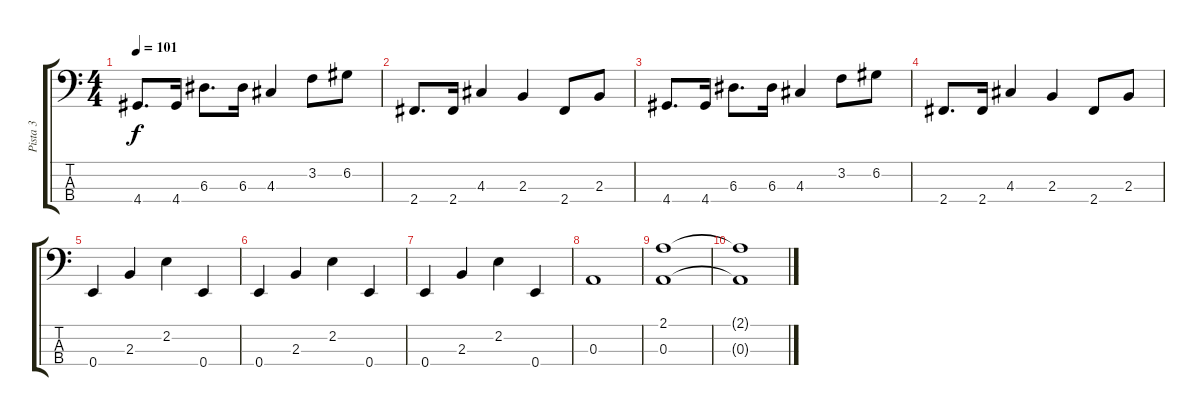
\track ("Pista 3" "Pista 3") {solo instrument electricbassfinger}
\staff {score tabs}
\tuning (G2 D2 A1 E1) {hide}
\ts (4 4)
\tempo 101
\clef f4
\ks c
4.4.8{d dy f} 4.4.16 6.3.8{d} 6.3.16 4.3.4 3.2.8 6.2.8 |
2.4.8{d} 2.4.16 4.3.4 2.3.4 2.4.8 2.3.8 |
4.4.8{d} 4.4.16 6.3.8{d} 6.3.16 4.3.4 3.2.8 6.2.8 |
2.4.8{d} 2.4.16 4.3.4 2.3.4 2.4.8 2.3.8 |
0.4.4 2.3.4 2.2.4 0.4.4 |
0.4.4 2.3.4 2.2.4 0.4.4 |
0.4.4 2.3.4 2.2.4 0.4.4 |
0.3.1 |
(2.1 0.3).1 |
(2.1{t} 0.3{t}).1
